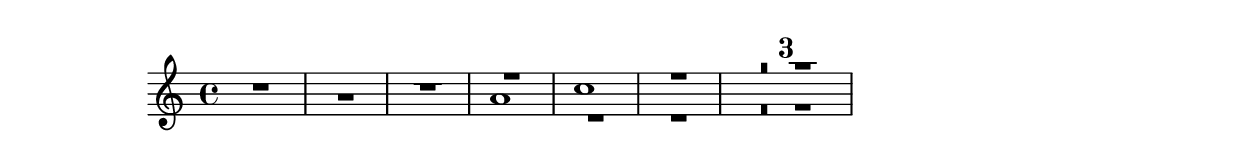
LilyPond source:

%% Do not edit this file; it is automatically
%% generated from LSR http://lsr.dsi.unimi.it
%% This file is in the public domain.
\version "2.13.10"

\header {
  lsrtags = "rhythms, tweaks-and-overrides"

%% Translation of GIT committish: 45fc8488655f9ea122d1ec6e3328892618bd6971
 doctitlees = "Posicionar los silencios multicompás"
 texidoces = "
A diferencia de los silencios normales, no existe una instrucción
predefinida para modificar la posición predeterminada de un
símbolo de silencio multicompás sobre el pentagrama, adjuntándolo
a una nota, independientemente de cuál sea su forma.  Sin embargo,
en la música polifónica los silencios multicompás de las voces de
numeración par e impar están separados verticalmente.  La
colocación de los silencios multicompás se puede controlar como se
ve a continuación:

"
%% Translation of GIT committish: d96023d8792c8af202c7cb8508010c0d3648899d
texidocde = "
Anders als bei normalen Pausen gibt es keinen direkten Befehl, um die
vertikale Position von Ganztaktpausen zu beeinflussen, indem man sie an
eine Tonhöhe anhängt.  In polyphoner Notation wird aber dennoch die
Position der Pausen von geraden und ungeraden Stimmen voneinander
unterschieden.  Die Position von Ganztaktpausen kann wie folgt verändert
werden:
 "
  doctitlede = "Positionierung von Ganztaktpausen"


%% Translation of GIT committish: e71f19ad847d3e94ac89750f34de8b6bb28611df
  texidocfr = "
Si l'on peut positionner verticalement un silence simple en le
rattachant à une note, il n'en va pas de même pour un silence
multi-mesures.  Néanmoins, et uniquement dans le cadre de musique
polyphonique, les silences multi-mesures sont positionnés différemment
selon qu'ils appartiennent à une voix au numéro pair ou impair.  Le
positionnement des silences multi-mesures peut se contrôler ainsi :
"
  doctitlefr = "Positionnement des silences multi-mesures"

  texidoc = "
Unlike ordinary rests, there is no predefined command to change the
staff position of a multi-measure rest symbol of either form by
attaching it to a note.  However, in polyphonic music multi-measure
rests in odd-numbered and even-numbered voices are vertically
separated. The positioning of multi-measure rests can be controlled as
follows:

"
  doctitle = "Positioning multi-measure rests"
} % begin verbatim

\relative c'' {
  % MMR - Multi-Measure Rest
  % MMRs by default are set under the fourth line
  R1
  % They can be moved with an override
  \override MultiMeasureRest #'staff-position = #-2
  R1
  % A value of 0 is the default position;
  % the following trick moves the rest to the center line
  \override MultiMeasureRest #'staff-position = #-0.01
  R1
  % MMRs in odd-numbered voices are under the top line
  << { R1 } \\ { a1 } >>
  % MMRs in even-numbered voices are under the bottom line
  << { c1 } \\ { R1 } >>
  % They remain separated even in empty measures
  << { R1 } \\ { R1 } >>
  % This brings them together even though there are two voices
  \compressFullBarRests
  <<
    \revert MultiMeasureRest #'staff-position
    { R1*3 }
    \\
    \revert MultiMeasureRest #'staff-position
    { R1*3 }
  >>
}
